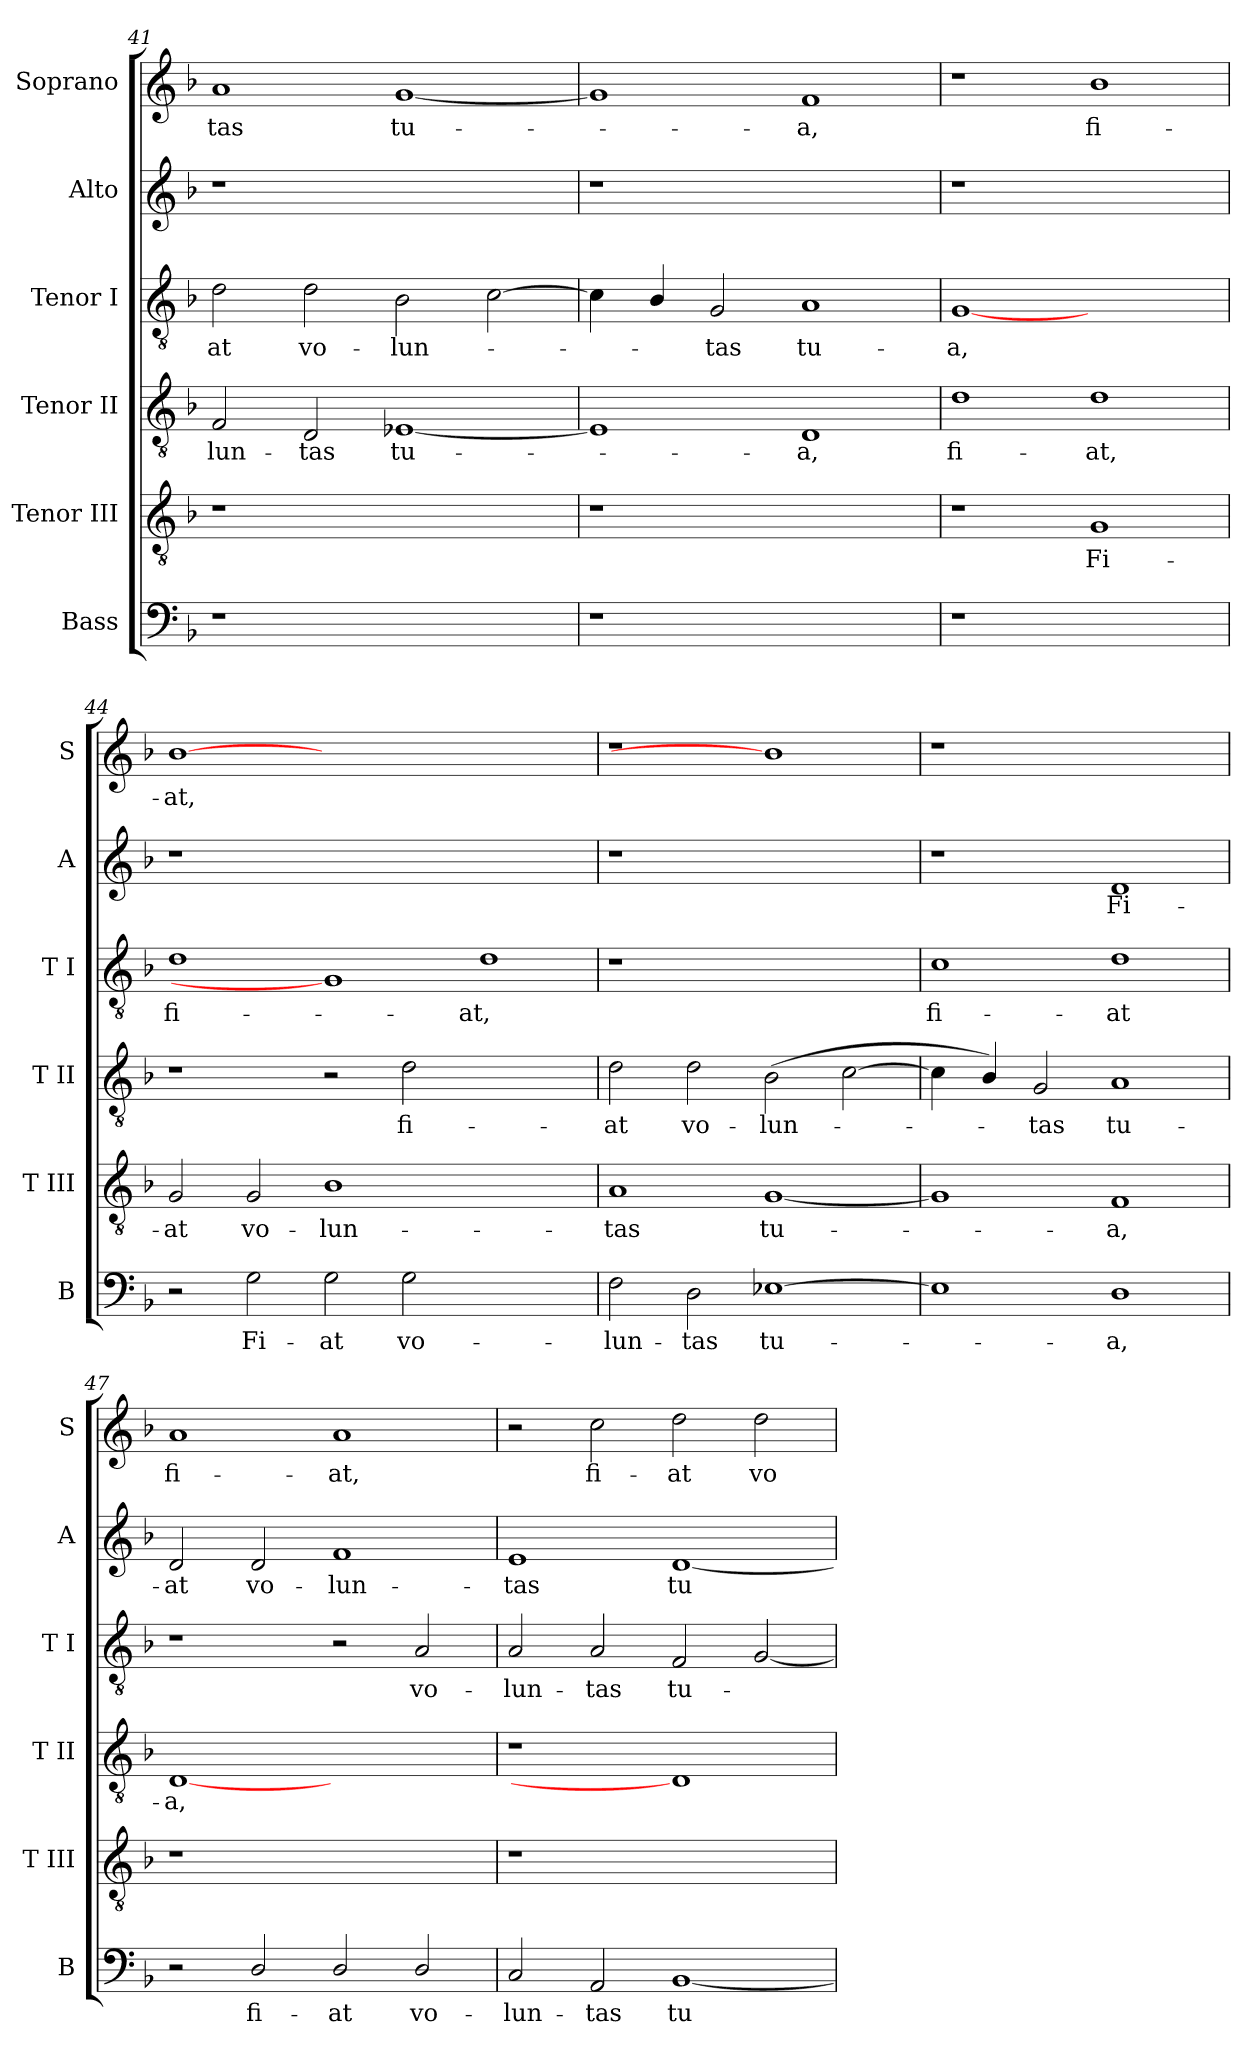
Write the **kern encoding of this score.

**kern	**text	**kern	**text	**kern	**text	**kern	**text	**kern	**text	**kern	**text
*part6	*part6	*part5	*part5	*part4	*part4	*part3	*part3	*part2	*part2	*part1	*part1
*staff6	*staff6	*staff5	*staff5	*staff4	*staff4	*staff3	*staff3	*staff2	*staff2	*staff1	*staff1
*I"Bass	*	*I"Tenor III	*	*I"Tenor II	*	*I"Tenor I	*	*I"Alto	*	*I"Soprano	*
*I'B	*	*I'T III	*	*I'T II	*	*I'T I	*	*I'A	*	*I'S	*
!!LO:PB:g=z
*clefF4	*	*clefGv2	*	*clefGv2	*	*clefGv2	*	*clefG2	*	*clefG2	*
*k[b-]	*	*k[b-]	*	*k[b-]	*	*k[b-]	*	*k[b-]	*	*k[b-]	*
*F:	*	*F:	*	*F:	*	*F:	*	*F:	*	*F:	*
=41	=41	=41	=41	=41	=41	=41	=41	=41	=41	=41	=41
!	!	!	!	!	!LO:LY:b	!	!LO:LY:b	!	!	!	!LO:LY:b
1r	.	1r	.	2F/	-lun-	2d\	-at	1r	.	1a	-tas
!	!	!	!	!	!LO:LY:b	!	!LO:LY:b	!	!	!	!
.	.	.	.	2D/	-tas	2d\	vo-	.	.	.	.
!	!	!	!	!	!LO:LY:b	!	!LO:LY:b	!	!	!	!LO:LY:b
1ryy	.	1ryy	.	[1E-X	tu-	2B-\	-lun-	1ryy	.	[1g	tu-
.	.	.	.	.	.	[2c\	.	.	.	.	.
=42	=42	=42	=42	=42	=42	=42	=42	=42	=42	=42	=42
1r	.	1r	.	1E-]	.	4c\]	.	1r	.	1g]	.
.	.	.	.	.	.	4B-/	.	.	.	.	.
!	!	!	!	!	!	!	!LO:LY:b	!	!	!	!
.	.	.	.	.	.	2G/	tas	.	.	.	.
!	!	!	!	!	!LO:LY:b	!	!LO:LY:b	!	!	!	!LO:LY:b
1ryy	.	1ryy	.	1D	a,	1A	tu-	1ryy	.	1f	a,
=43	=43	=43	=43	=43	=43	=43	=43	=43	=43	=43	=43
!	!	!	!	!	!LO:LY:b	!	!LO:LY:b	!	!	!	!
1r	.	1r	.	1d	fi-	[1G	-a,	1r	.	1r	.
!	!	!	!LO:LY:b	!	!LO:LY:b	!	!	!	!	!	!LO:LY:b
1ryy	.	1G	Fi-	1d	-at,	1ryy	.	1ryy	.	1b-	fi-
=44	=44	=44	=44	=44	=44	=44	=44	=44	=44	=44	=44
!	!	!	!LO:LY:b	!	!	!	!LO:LY:b	!	!	!	!LO:LY:b
2r	.	2G/	-at	1r	.	1d	fi-	1r	.	[1b-	-at,
!	!LO:LY:b	!	!LO:LY:b	!	!	!	!	!	!	!	!
2G\	Fi-	2G/	vo-	.	.	.	.	.	.	.	.
!	!LO:LY:b	!	!LO:LY:b	!	!	!	!	!	!	!	!
2G\	-at	1B-	-lun-	2r	.	1G]	.	0ryy	.	0ryy	.
!	!LO:LY:b	!	!	!	!LO:LY:b	!	!	!	!	!	!
2G\	vo-	.	.	2d\	fi-	.	.	.	.	.	.
!	!	!	!	!	!	!	!LO:LY:b	!	!	!	!
1ryy	.	1ryy	.	1ryy	.	1d	-at,	.	.	.	.
=45	=45	=45	=45	=45	=45	=45	=45	=45	=45	=45	=45
!	!LO:LY:b	!	!LO:LY:b	!	!LO:LY:b	!	!	!	!	!	!
2F\	-lun-	1A	-tas	2d\	-at	1r	.	1r	.	1r	.
!	!LO:LY:b	!	!	!	!LO:LY:b	!	!	!	!	!	!
2D\	-tas	.	.	2d\	vo-	.	.	.	.	.	.
!	!LO:LY:b	!	!LO:LY:b	!	!LO:LY:b	!	!	!	!	!	!
[1E-X	tu-	[1G	tu-	(>2B-\	-lun-	1ryy	.	1ryy	.	1b-]	.
.	.	.	.	[2c\	.	.	.	.	.	.	.
=46	=46	=46	=46	=46	=46	=46	=46	=46	=46	=46	=46
!	!	!	!	!	!	!	!LO:LY:b	!	!	!	!
1E-]	.	1G]	.	4c\]	.	1c	fi-	1r	.	1r	.
.	.	.	.	4B-/)	.	.	.	.	.	.	.
!	!	!	!	!	!LO:LY:b	!	!	!	!	!	!
.	.	.	.	2G/	tas	.	.	.	.	.	.
!	!LO:LY:b	!	!LO:LY:b	!	!LO:LY:b	!	!LO:LY:b	!	!LO:LY:b	!	!
1D	a,	1F	a,	1A	tu-	1d	-at	1d	Fi-	1ryy	.
=47	=47	=47	=47	=47	=47	=47	=47	=47	=47	=47	=47
!	!	!	!	!	!LO:LY:b	!	!	!	!LO:LY:b	!	!LO:LY:b
2r	.	1r	.	[1D	-a,	1r	.	2d/	-at	1a	fi-
!	!LO:LY:b	!	!	!	!	!	!	!	!LO:LY:b	!	!
2D/	fi-	.	.	.	.	.	.	2d/	vo-	.	.
!	!LO:LY:b	!	!	!	!	!	!	!	!LO:LY:b	!	!LO:LY:b
2D/	-at	1ryy	.	1ryy	.	2r	.	1f	-lun-	1a	-at,
!	!LO:LY:b	!	!	!	!	!	!LO:LY:b	!	!	!	!
2D/	vo-	.	.	.	.	2A/	vo-	.	.	.	.
!!LO:LB:g=z
=48	=48	=48	=48	=48	=48	=48	=48	=48	=48	=48	=48
!	!LO:LY:b	!	!	!	!	!	!LO:LY:b	!	!LO:LY:b	!	!
2C/	-lun-	1r	.	1r	.	2A/	-lun-	1e	-tas	2r	.
!	!LO:LY:b	!	!	!	!	!	!LO:LY:b	!	!	!	!LO:LY:b
2AA/	-tas	.	.	.	.	2A/	-tas	.	.	2cc\	fi-
!	!LO:LY:b	!	!	!	!	!	!LO:LY:b	!	!LO:LY:b	!	!LO:LY:b
[1BB-	tu-	1ryy	.	1D]	.	2F/	tu-	[1d	tu-	2dd\	-at
!	!	!	!	!	!	!	!	!	!	!	!LO:LY:b
.	.	.	.	.	.	[2G/	.	.	.	2dd\	vo-
=	=	=	=	=	=	=	=	=	=	=	=
*-	*-	*-	*-	*-	*-	*-	*-	*-	*-	*-	*-
